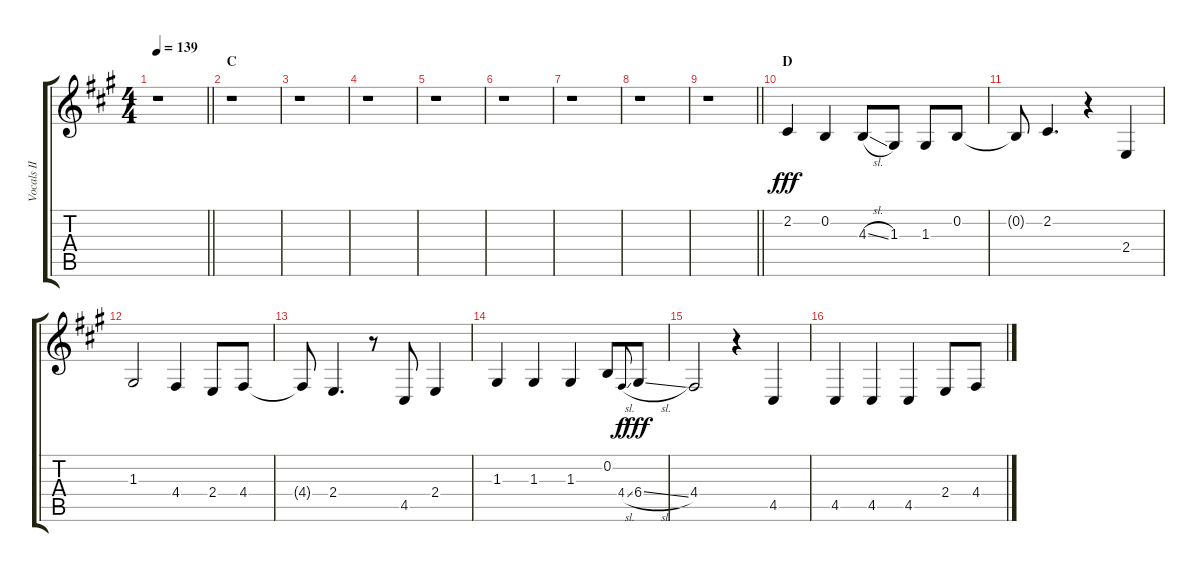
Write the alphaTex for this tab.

\track ("Vocals II" "Vocals II") {instrument voiceoohs}
\staff {score tabs}
\tuning (E4 B3 G3 D3 A2 E2) {hide}
\ts (4 4)
\tempo 139
\clef g2
\barLineRight lightlight
\ks a
r.1{dy fff} |
\section ("" "C")
r.1 |
r.1 |
r.1 |
r.1 |
r.1 |
r.1 |
r.1 |
\barLineRight lightlight
r.1 |
\section ("" "D")
2.2.4 0.2.4 4.3{sl}.8 1.3.8 1.3.8 0.2.8 |
0.2{t}.8 2.2.4{d} r.4 2.4.4 |
1.3.2 4.4.4 2.4.8 4.4.8 |
4.4{t}.8 2.4.4{d} r.8 4.5.8 2.4.4 |
1.3.4 1.3.4 1.3.4 0.2.8 4.4{sl}.8{gr onbeat dy f} 6.4{sl}.8{dy fff} |
4.4.2 r.4 4.5.4 |
4.5.4 4.5.4 4.5.4 2.4.8 4.4{sl}.8
